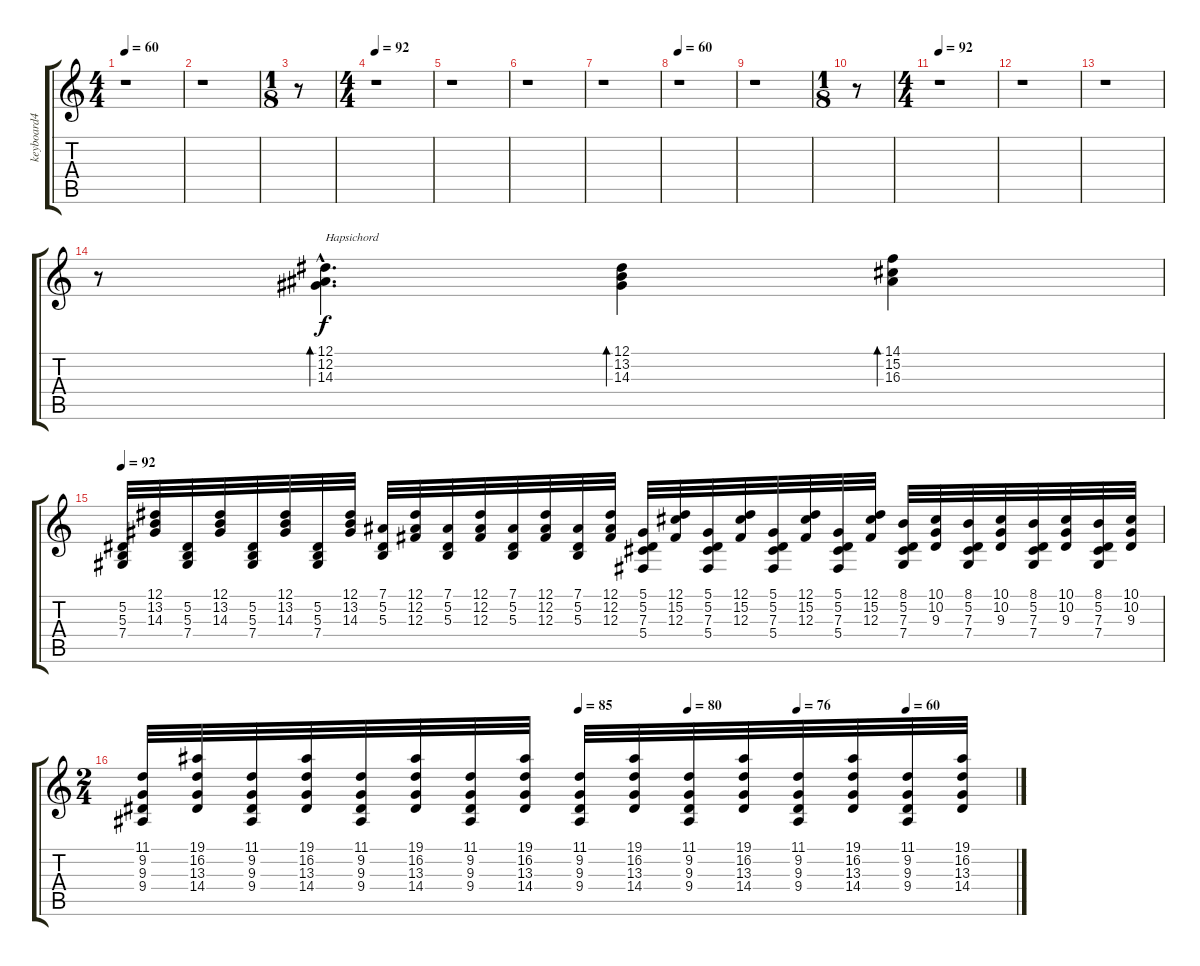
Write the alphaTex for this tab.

\track ("keyboard4" "keyboard4") {instrument harpsichord}
\staff {score tabs}
\tuning (Eb4 Bb3 Gb3 Db3 Ab2 Eb2) {hide}
\ts (4 4)
\tempo 60
\clef g2
\ks c
r.1{dy f instrument harpsichord} |
r.1 |
\ts (1 8)
r.8 |
\ts (4 4)
\tempo 92
r.1 |
r.1 |
r.1 |
r.1 |
\tempo 60
r.1 |
r.1 |
\ts (1 8)
r.8 |
\ts (4 4)
\tempo 92
r.1 |
r.1 |
r.1 |
r.8{volume 12 instrument harpsichord} (12.1{hac} 12.2{hac} 14.3{hac}).4{d bd 120 txt "Hapsichord"} (12.1 13.2 14.3).4{bd 240} (14.1 15.2 16.3).4{bd 240} |
\tempo 92
(5.2 5.3 7.4).32 (12.1 13.2 14.3).32 (5.2 5.3 7.4).32 (12.1 13.2 14.3).32 (5.2 5.3 7.4).32 (12.1 13.2 14.3).32 (5.2 5.3 7.4).32 (12.1 13.2 14.3).32 (7.1 5.2 5.3).32 (12.1 12.2 12.3).32 (7.1 5.2 5.3).32 (12.1 12.2 12.3).32 (7.1 5.2 5.3).32 (12.1 12.2 12.3).32 (7.1 5.2 5.3).32 (12.1 12.2 12.3).32 (5.1 5.2 7.3 5.4).32 (12.1 15.2 12.3).32 (5.1 5.2 7.3 5.4).32 (12.1 15.2 12.3).32 (5.1 5.2 7.3 5.4).32 (12.1 15.2 12.3).32 (5.1 5.2 7.3 5.4).32 (12.1 15.2 12.3).32 (8.1 5.2 7.3 7.4).32 (10.1 10.2 9.3).32 (8.1 5.2 7.3 7.4).32 (10.1 10.2 9.3).32 (8.1 5.2 7.3 7.4).32 (10.1 10.2 9.3).32 (8.1 5.2 7.3 7.4).32 (10.1 10.2 9.3).32 |
\ts (2 4)
\tempo (85 0.5)
\tempo (80 0.625)
\tempo (76 0.75)
\tempo (60 0.875)
(11.1 9.2 9.3 9.4).32 (19.1 16.2 13.3 14.4).32 (11.1 9.2 9.3 9.4).32 (19.1 16.2 13.3 14.4).32 (11.1 9.2 9.3 9.4).32 (19.1 16.2 13.3 14.4).32 (11.1 9.2 9.3 9.4).32 (19.1 16.2 13.3 14.4).32 (11.1 9.2 9.3 9.4).32 (19.1 16.2 13.3 14.4).32 (11.1 9.2 9.3 9.4).32 (19.1 16.2 13.3 14.4).32 (11.1 9.2 9.3 9.4).32 (19.1 16.2 13.3 14.4).32 (11.1 9.2 9.3 9.4).32 (19.1 16.2 13.3 14.4).32
